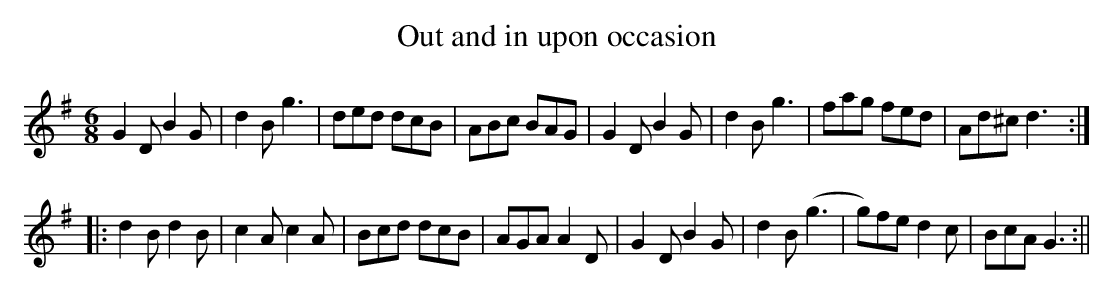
X:1
T:Out and in upon occasion
M:6/8
L:1/8
K:G
G2D B2G|d2B g3|ded dcB|ABc BAG|G2D B2G|d2B g3|fag fed|Ad^c d3:|
|:d2B d2B|c2A c2A|Bcd dcB|AGA A2D|G2D B2G|d2B (g3|g)fe d2c|BcA G3:||
